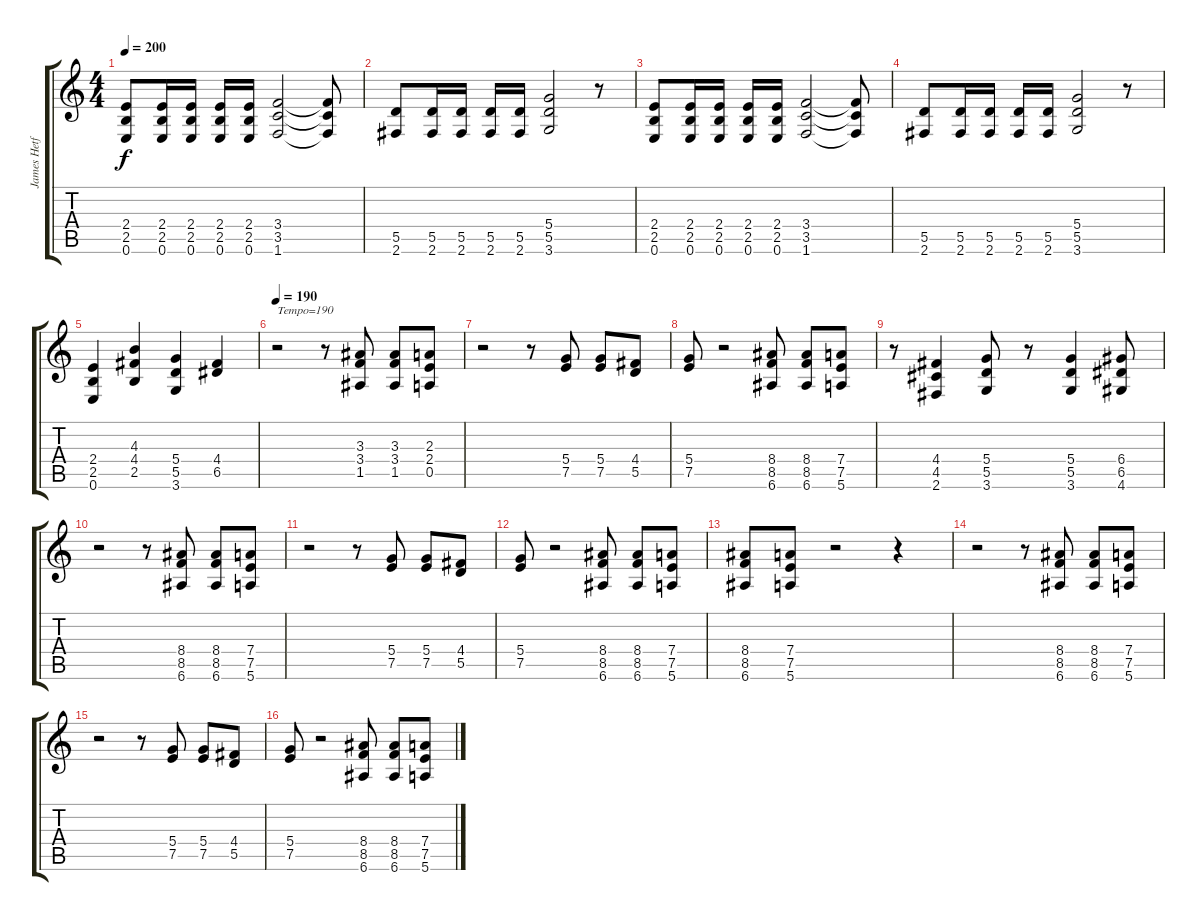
\track ("James Hetfield" "James Hetf") {instrument distortionguitar}
\staff {score tabs}
\tuning (E4 B3 G3 D3 A2 E2) {hide}
\ts (4 4)
\tempo 200
\clef g2
\ks c
(2.4 2.5 0.6).8{dy f} (2.4 2.5 0.6).16 (2.4 2.5 0.6).16 (2.4 2.5 0.6).16 (2.4 2.5 0.6).16 (3.4 3.5 1.6).2 (3.4{t} 3.5{t} 1.6{t}).8 |
(5.5 2.6).8 (5.5 2.6).16 (5.5 2.6).16 (5.5 2.6).16 (5.5 2.6).16 (5.4 5.5 3.6).2 r.8 |
(2.4 2.5 0.6).8 (2.4 2.5 0.6).16 (2.4 2.5 0.6).16 (2.4 2.5 0.6).16 (2.4 2.5 0.6).16 (3.4 3.5 1.6).2 (3.4{t} 3.5{t} 1.6{t}).8 |
(5.5 2.6).8 (5.5 2.6).16 (5.5 2.6).16 (5.5 2.6).16 (5.5 2.6).16 (5.4 5.5 3.6).2 r.8 |
(2.4 2.5 0.6).4 (4.3 4.4 2.5).4 (5.4 5.5 3.6).4 (4.4 6.5).4 |
\tempo 190
r.2{txt "Tempo=190"} r.8 (3.3 3.4 1.5).8 (3.3 3.4 1.5).8 (2.3 2.4 0.5).8 |
r.2 r.8 (5.4 7.5).8 (5.4 7.5).8 (4.4 5.5).8 |
(5.4 7.5).8 r.2 (8.4 8.5 6.6).8 (8.4 8.5 6.6).8 (7.4 7.5 5.6).8 |
r.8 (4.4 4.5 2.6).4 (5.4 5.5 3.6).8 r.8 (5.4 5.5 3.6).4 (6.4 6.5 4.6).8 |
r.2 r.8 (8.4 8.5 6.6).8 (8.4 8.5 6.6).8 (7.4 7.5 5.6).8 |
r.2 r.8 (5.4 7.5).8 (5.4 7.5).8 (4.4 5.5).8 |
(5.4 7.5).8 r.2 (8.4 8.5 6.6).8 (8.4 8.5 6.6).8 (7.4 7.5 5.6).8 |
(8.4 8.5 6.6).8 (7.4 7.5 5.6).8 r.2 r.4 |
r.2 r.8 (8.4 8.5 6.6).8 (8.4 8.5 6.6).8 (7.4 7.5 5.6).8 |
r.2 r.8 (5.4 7.5).8 (5.4 7.5).8 (4.4 5.5).8 |
(5.4 7.5).8 r.2 (8.4 8.5 6.6).8 (8.4 8.5 6.6).8 (7.4 7.5 5.6).8
